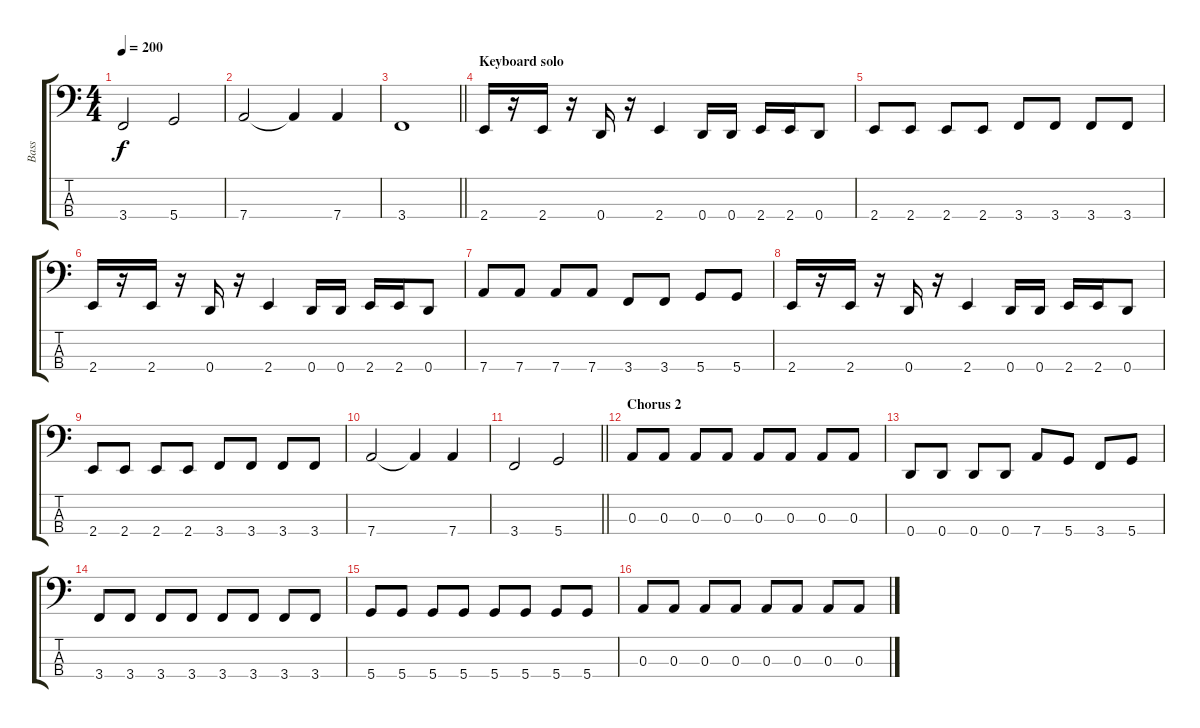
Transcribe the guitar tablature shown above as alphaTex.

\track ("Bass" "Bass") {instrument electricbasspick}
\staff {score tabs}
\tuning (G2 D2 A1 D1) {hide}
\ts (4 4)
\tempo 200
\clef f4
\ks c
3.4.2{dy f} 5.4.2 |
7.4.2 7.4{t}.4 7.4.4 |
\barLineRight lightlight
3.4.1 |
\section ("" "Keyboard solo")
2.4.16 r.16 2.4.16 r.16 0.4.16 r.16 2.4.4 0.4.16 0.4.16 2.4.16 2.4.16 0.4.8 |
2.4.8 2.4.8 2.4.8 2.4.8 3.4.8 3.4.8 3.4.8 3.4.8 |
2.4.16 r.16 2.4.16 r.16 0.4.16 r.16 2.4.4 0.4.16 0.4.16 2.4.16 2.4.16 0.4.8 |
7.4.8 7.4.8 7.4.8 7.4.8 3.4.8 3.4.8 5.4.8 5.4.8 |
2.4.16 r.16 2.4.16 r.16 0.4.16 r.16 2.4.4 0.4.16 0.4.16 2.4.16 2.4.16 0.4.8 |
2.4.8 2.4.8 2.4.8 2.4.8 3.4.8 3.4.8 3.4.8 3.4.8 |
7.4.2 7.4{t}.4 7.4.4 |
\barLineRight lightlight
3.4.2 5.4.2 |
\section ("" "Chorus 2 ")
0.3.8 0.3.8 0.3.8 0.3.8 0.3.8 0.3.8 0.3.8 0.3.8 |
0.4.8 0.4.8 0.4.8 0.4.8 7.4.8 5.4.8 3.4.8 5.4.8 |
3.4.8 3.4.8 3.4.8 3.4.8 3.4.8 3.4.8 3.4.8 3.4.8 |
5.4.8 5.4.8 5.4.8 5.4.8 5.4.8 5.4.8 5.4.8 5.4.8 |
0.3.8 0.3.8 0.3.8 0.3.8 0.3.8 0.3.8 0.3.8 0.3.8
